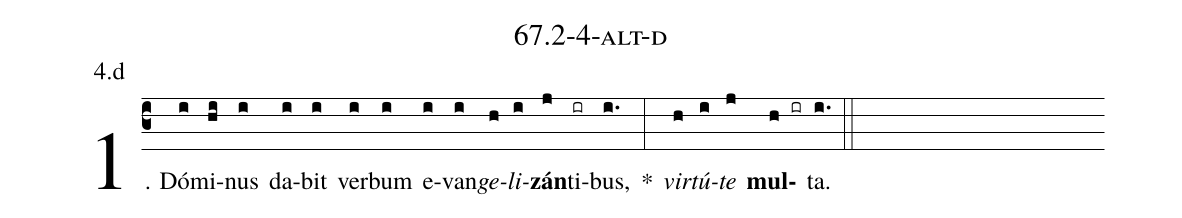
name: 67.2-4-alt-d;
annotation: 4.d;
%%
(c3)1. Dó(i)mi(hi)nus(i) da(i)bit(i) ver(i)bum(i) e(i)van(i)<i>ge</i>(h)<i>li</i>(i)<b>zán</b>(j)ti(ir)bus,(i.) *(:) <i>vir</i>(h)<i>tú</i>(i)<i>te</i>(j) <b>mul</b>(h ir)ta.(i.) (::)


%E(i) u(h) o(i) u(j) a(h) e.(i.) (::)
